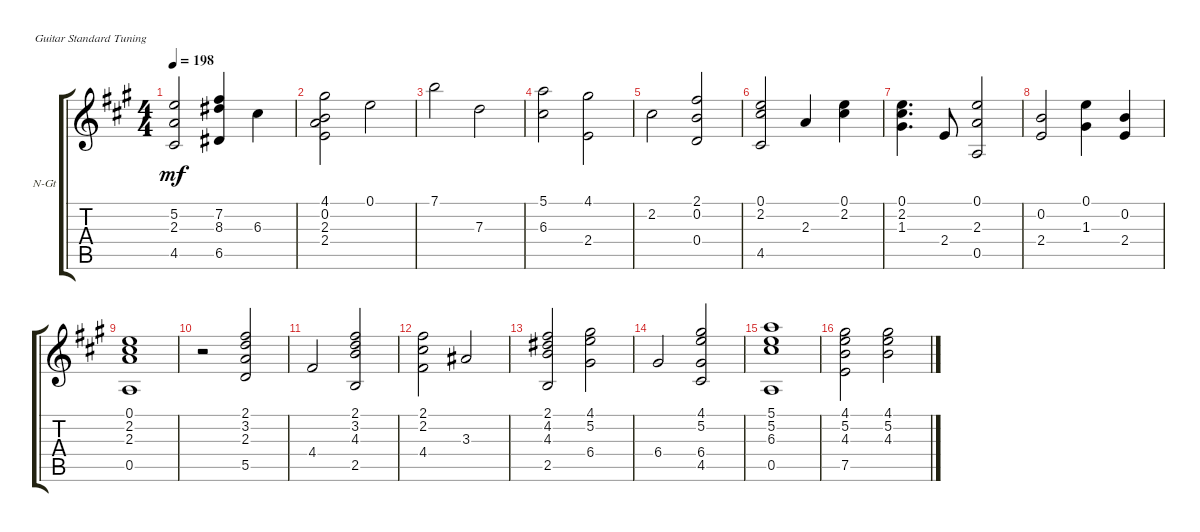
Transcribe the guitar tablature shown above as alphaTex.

\defaultSystemsLayout 4
\bracketExtendMode groupsimilarinstruments
\firstSystemTrackNameOrientation horizontal
\otherSystemsTrackNameOrientation horizontal
\track ("Nylon Guitar" "N-Gt") {instrument acousticguitarnylon}
\staff {score tabs}
\tuning (E4 B3 G3 D3 A2 E2)
\ts (4 4)
\tempo 198
\clef g2
\ks a
(5.2 2.3 4.5).2{dy mf} (7.2 8.3 6.5).4 6.3.4 |
(4.1 0.2 2.3 2.4).2 0.1.2 |
7.1.2 7.3.2 |
(5.1 6.3).2 (4.1 2.4).2 |
2.2.2 (2.1 0.2 0.4).2 |
(0.1 2.2 4.5).2 2.3.4 (2.2 0.1).4 |
(0.1 2.2 1.3).4{d} 2.4.8 (0.1 2.3 0.5).2 |
(2.4 0.2).2 (0.1 1.3).4 (0.2 2.4).4 |
(0.1 2.2 2.3 0.5).1 |
r.2 (2.1 3.2 2.3 5.5).2 |
4.4.2 (2.5 2.1 3.2 4.3).2 |
(2.1 2.2 4.4).2 3.3.2 |
(2.1 4.2 4.3 2.5).2 (4.1 5.2 6.4).2 |
6.4.2 (6.4 4.5 5.2 4.1).2 |
(5.1 5.2 6.3 0.5).1 |
(4.1 5.2 4.3 7.5).2 (4.1 5.2 4.3).2
